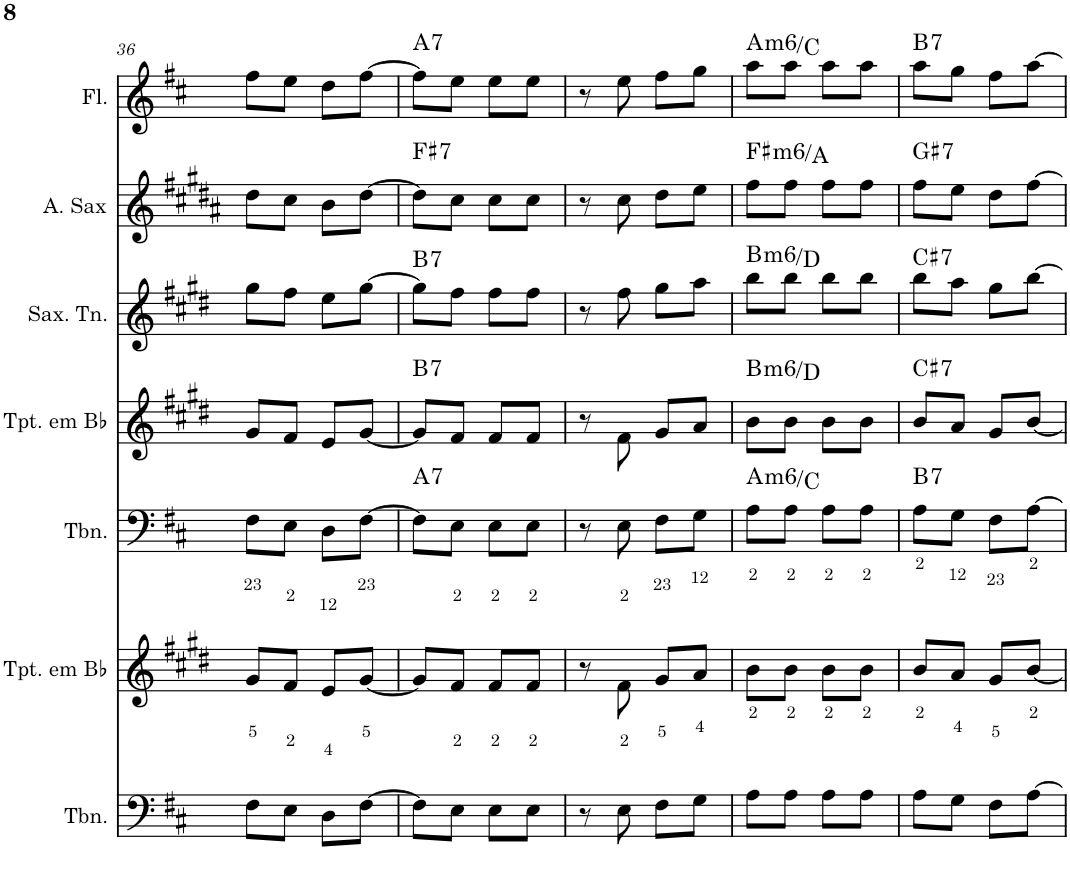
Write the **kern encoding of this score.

**kern	**kern	**kern	**harte	**kern	**harte	**kern	**harte	**kern	**harte	**kern	**harte
*part7	*part6	*part5	*part5	*part4	*part4	*part3	*part3	*part2	*part2	*part1	*part1
*staff7	*staff6	*staff5	*	*staff4	*	*staff3	*	*staff2	*	*staff1	*
*I"Trombone	*I"Trompete em Bb	*I"Trombone	*	*I"Trompete em Bb	*	*I"Saxofone Tenor	*	*I"Saxofone Alto	*	*I"Flauta Transversal	*
*I'Tbn.	*I'Tpt. em Bb	*I'Tbn.	*	*I'Tpt. em Bb	*	*I'Sax. Tn.	*	*	*	*I'Fl.	*
!!LO:PB:g=z
*clefF4	*clefG2	*clefF4	*	*clefG2	*	*clefG2	*	*clefG2	*	*clefG2	*
*	*Trd1c2	*	*	*Trd1c2	*	*Trd8c14	*	*Trd5c9	*	*	*
*k[f#c#]	*k[f#c#g#d#]	*k[f#c#]	*	*k[f#c#g#d#]	*	*k[f#c#g#d#]	*	*k[f#c#g#d#a#]	*	*k[f#c#]	*
*D:	*E:	*D:	*	*E:	*	*E:	*	*B:	*	*D:	*
*M2/4	*M2/4	*M2/4	*	*M2/4	*	*M2/4	*	*M2/4	*	*M2/4	*
=36	=36	=36	=36	=36	=36	=36	=36	=36	=36	=36	=36
8F#\L	8g#/L	8F#\L	.	8g#/L	.	8gg#\L	.	8dd#\L	.	8ff#\L	.
8E\J	8f#/J	8E\J	.	8f#/J	.	8ff#\J	.	8cc#\J	.	8ee\J	.
8D\L	8e/L	8D\L	.	8e/L	.	8ee\L	.	8b\L	.	8dd\L	.
[8F#\J	[8g#/J	[8F#\J	.	[8g#/J	.	[8gg#\J	.	[8dd#\J	.	[8ff#\J	.
=37	=37	=37	=37	=37	=37	=37	=37	=37	=37	=37	=37
!	!	!	!LO:H:kt=7	!	!LO:H:kt=7	!	!LO:H:kt=7	!	!LO:H:kt=7	!	!LO:H:kt=7
8F#\L]	8g#/L]	8F#\L]	A:7	8g#/L]	B:7	8gg#\L]	B:7	8dd#\L]	F#:7	8ff#\L]	A:7
8E\J	8f#/J	8E\J	.	8f#/J	.	8ff#\J	.	8cc#\J	.	8ee\J	.
8E\L	8f#/L	8E\L	.	8f#/L	.	8ff#\L	.	8cc#\L	.	8ee\L	.
8E\J	8f#/J	8E\J	.	8f#/J	.	8ff#\J	.	8cc#\J	.	8ee\J	.
=38	=38	=38	=38	=38	=38	=38	=38	=38	=38	=38	=38
8r	8r	8r	.	8r	.	8r	.	8r	.	8r	.
8E\	8f#\	8E\	.	8f#\	.	8ff#\	.	8cc#\	.	8ee\	.
8F#\L	8g#/L	8F#\L	.	8g#/L	.	8gg#\L	.	8dd#\L	.	8ff#\L	.
8G\J	8a/J	8G\J	.	8a/J	.	8aa\J	.	8ee\J	.	8gg\J	.
=39	=39	=39	=39	=39	=39	=39	=39	=39	=39	=39	=39
!	!	!	!LO:H:kt=m6	!	!LO:H:kt=m6	!	!LO:H:kt=m6	!	!LO:H:kt=m6	!	!LO:H:kt=m6
8A\L	8b\L	8A\L	A:min6/b3	8b\L	B:min6/b3	8bb\L	B:min6/b3	8ff#\L	F#:min6/b3	8aa\L	A:min6/b3
8A\J	8b\J	8A\J	.	8b\J	.	8bb\J	.	8ff#\J	.	8aa\J	.
8A\L	8b\L	8A\L	.	8b\L	.	8bb\L	.	8ff#\L	.	8aa\L	.
8A\J	8b\J	8A\J	.	8b\J	.	8bb\J	.	8ff#\J	.	8aa\J	.
=40	=40	=40	=40	=40	=40	=40	=40	=40	=40	=40	=40
!	!	!	!LO:H:kt=7	!	!LO:H:kt=7	!	!LO:H:kt=7	!	!LO:H:kt=7	!	!LO:H:kt=7
8A\L	8b/L	8A\L	B:7	8b/L	C#:7	8bb\L	C#:7	8ff#\L	G#:7	8aa\L	B:7
8G\J	8a/J	8G\J	.	8a/J	.	8aa\J	.	8ee\J	.	8gg\J	.
8F#\L	8g#/L	8F#\L	.	8g#/L	.	8gg#\L	.	8dd#\L	.	8ff#\L	.
[8A\J	[8b/J	[8A\J	.	[8b/J	.	[8bb\J	.	[8ff#\J	.	[8aa\J	.
=	=	=	=	=	=	=	=	=	=	=	=
*-	*-	*-	*-	*-	*-	*-	*-	*-	*-	*-	*-
